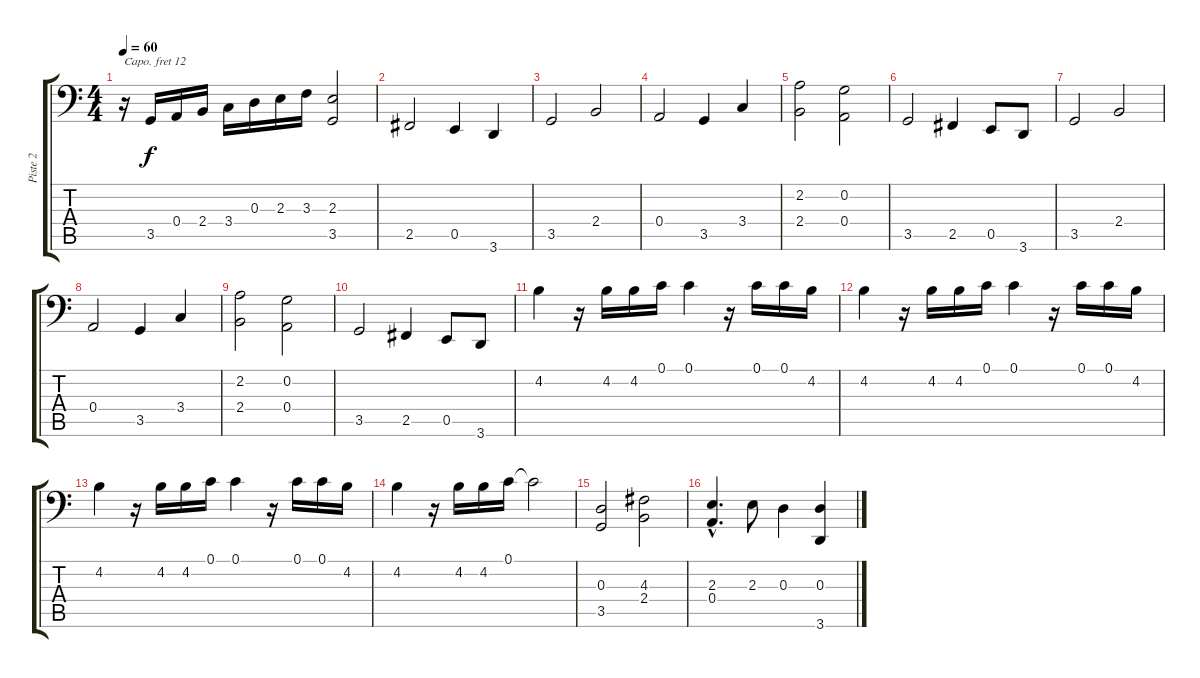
\track ("Piste 2" "Piste 2") {instrument synthstrings1}
\staff {score tabs}
\capo 12
\tuning (C3 G2 D2 A1 E1 B0) {hide}
\ts (4 4)
\tempo 60
\clef f4
\ks c
r.16{dy f instrument pizzicatostrings} 3.5.16 0.4.16 2.4.16 3.4.16 0.3.16 2.3.16 3.3.16 (2.3 3.5).2{instrument synthstrings1} |
2.5.2 0.5.4 3.6.4 |
3.5.2 2.4.2 |
0.4.2 3.5.4 3.4.4 |
(2.2 2.4).2 (0.2 0.4).2 |
3.5.2 2.5.4 0.5.8 3.6.8 |
3.5.2 2.4.2 |
0.4.2 3.5.4 3.4.4 |
(2.2 2.4).2 (0.2 0.4).2 |
3.5.2 2.5.4 0.5.8 3.6.8 |
4.2.4{instrument synthstrings1} r.16 4.2.16{instrument pizzicatostrings} 4.2.16 0.1.16 0.1.4{instrument synthstrings1} r.16{instrument pizzicatostrings} 0.1.16 0.1.16 4.2.16 |
4.2.4{instrument synthstrings1} r.16 4.2.16{instrument pizzicatostrings} 4.2.16 0.1.16 0.1.4{instrument synthstrings1} r.16{instrument pizzicatostrings} 0.1.16 0.1.16 4.2.16 |
4.2.4{instrument synthstrings1} r.16 4.2.16{instrument pizzicatostrings} 4.2.16 0.1.16 0.1.4{instrument synthstrings1} r.16{instrument pizzicatostrings} 0.1.16 0.1.16 4.2.16 |
4.2.4{instrument synthstrings1} r.16 4.2.16{instrument pizzicatostrings} 4.2.16 0.1.16 0.1{t}.2{instrument synthstrings1} |
(0.3 3.5).2 (4.3 2.4).2 |
(2.3{hac} 0.4{hac}).4{d} 2.3.8 0.3.4 (0.3 3.6).4
